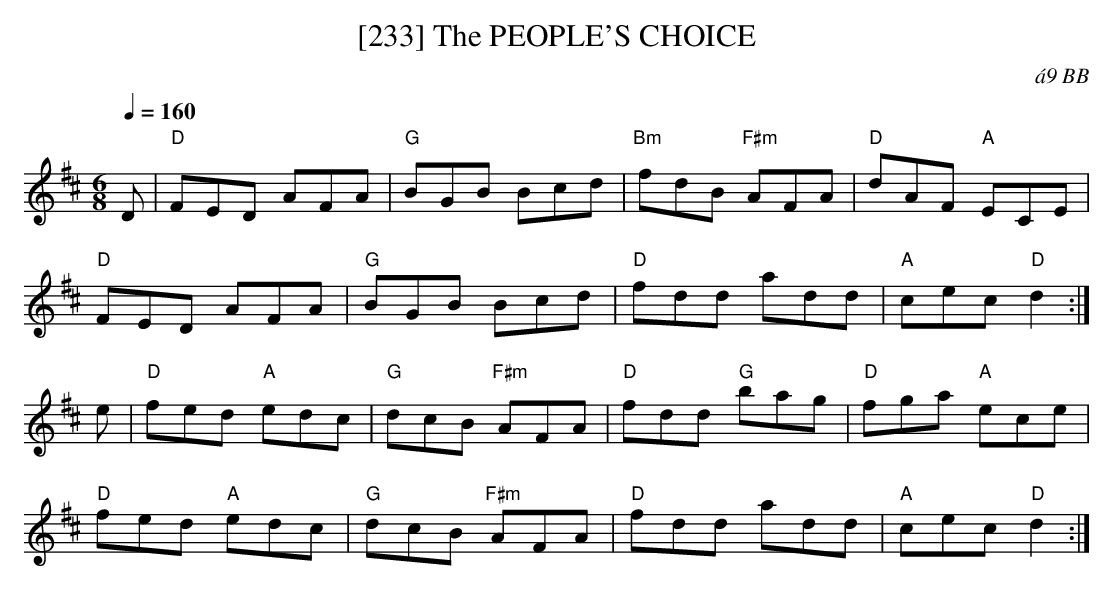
X:1
T:[233] The PEOPLE'S CHOICE
C:\'a9 BB
Q:1/4=160
M:6/8
L:1/8
K:D
D|"D"FED AFA|"G"BGB Bcd|"Bm"fdB "F#m"AFA|"D"dAF "A"ECE|
"D"FED AFA|"G"BGB Bcd|"D"fdd add|"A"cec "D"d2 :|
e|"D"fed "A"edc|"G"dcB "F#m"AFA|"D"fdd "G"bag|"D"fga "A"ece|
"D"fed "A"edc|"G"dcB "F#m"AFA|"D"fdd add|"A"cec "D"d2 :|
